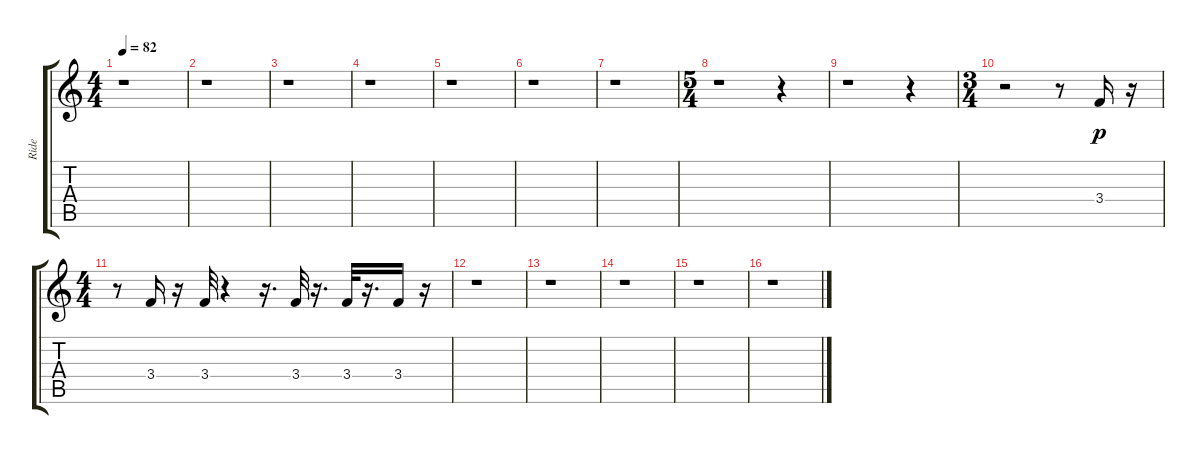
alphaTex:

\track ("Ride" "Ride") {instrument acousticguitarsteel}
\staff {score tabs}
\tuning (E4 B3 G3 D3 A2 E2) {hide}
\ts (4 4)
\tempo 82
\clef g2
\ks c
r.1{dy p} |
r.1 |
r.1 |
r.1 |
r.1 |
r.1 |
r.1 |
\ts (5 4)
r.1 r.4 |
r.1 r.4 |
\ts (3 4)
r.2 r.8 3.4.16 r.16 |
\ts (4 4)
r.8 3.4.16 r.16 3.4.32 r.4 r.16{d} 3.4.32 r.16{d} 3.4.32 r.16{d} 3.4.16 r.16 |
r.1 |
r.1 |
r.1 |
r.1 |
r.1
